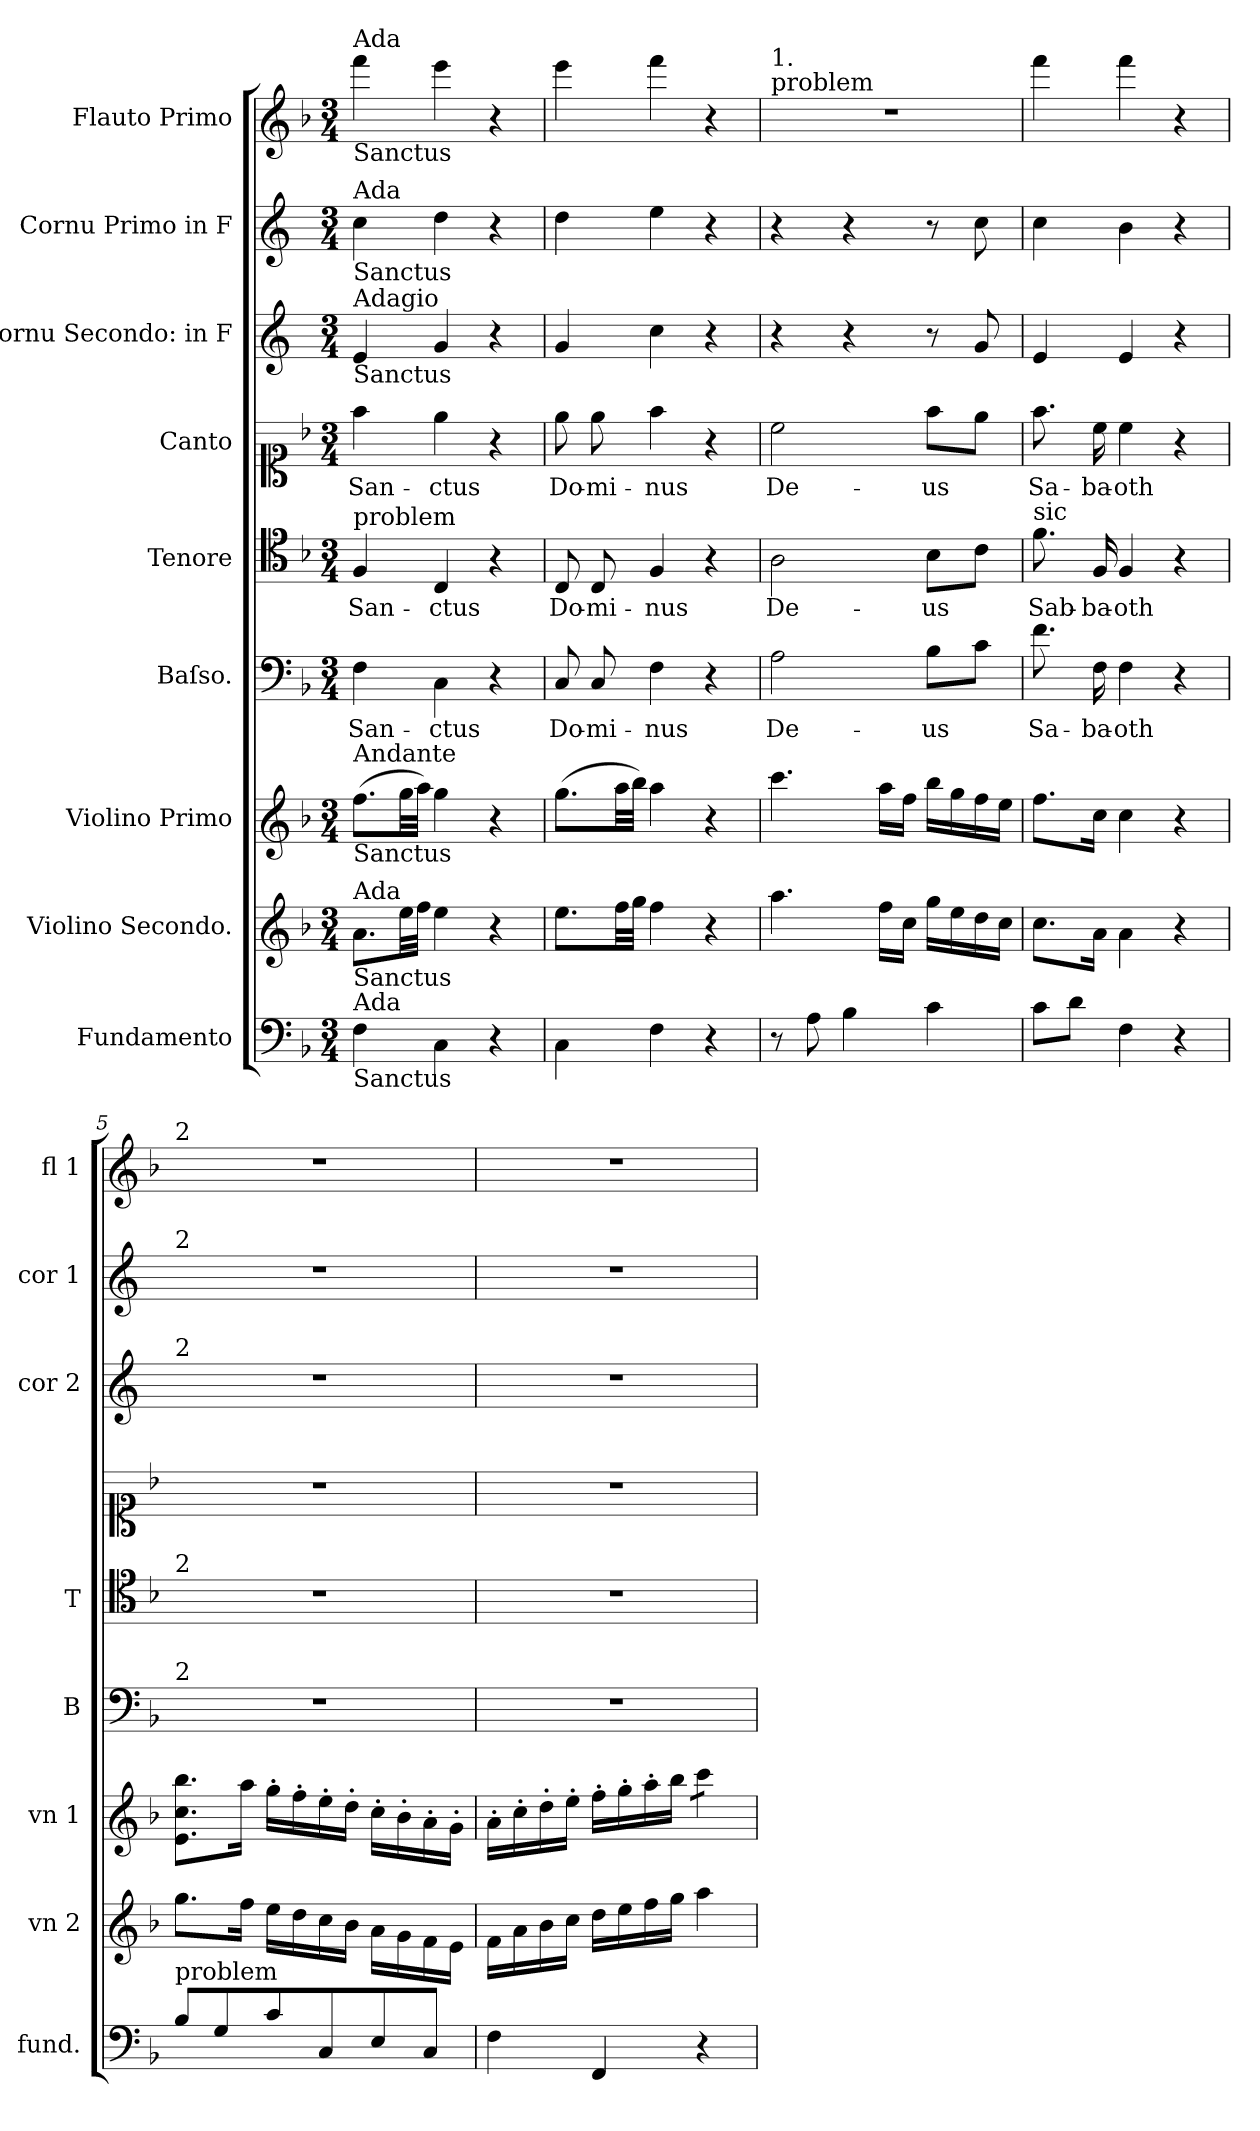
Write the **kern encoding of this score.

**kern	**kern	**kern	**kern	**text	**kern	**text	**kern	**text	**kern	**kern	**kern
*part9	*part8	*part7	*part6	*part6	*part5	*part5	*part4	*part4	*part3	*part2	*part1
*staff9	*staff8	*staff7	*staff6	*staff6	*staff5	*staff5	*staff4	*staff4	*staff3	*staff2	*staff1
*I"Fundamento	*I"Violino Secondo.	*I"Violino Primo	*I"Baſso.	*	*I"Tenore	*	*I"Canto	*	*I"Cornu Secondo: in F	*I"Cornu Primo in F	*I"Flauto Primo
*I'fund.	*I'vn 2	*I'vn 1	*I'B	*	*I'T	*	*	*	*I'cor 2	*I'cor 1	*I'fl 1
*clefF4	*clefG2	*clefG2	*clefF4	*	*clefC4	*	*clefC1	*	*clefG2	*clefG2	*clefG2
*	*	*	*	*	*	*	*	*	*ITrd4c7	*ITrd4c7	*
*k[b-]	*k[b-]	*k[b-]	*k[b-]	*	*k[b-]	*	*k[b-]	*	*k[b-]	*k[b-]	*k[b-]
*F:	*F:	*F:	*F:	*	*F:	*	*F:	*	*	*	*F:
*M3/4	*M3/4	*M3/4	*M3/4	*	*M3/4	*	*M3/4	*	*M3/4	*M3/4	*M3/4
=1	=1	=1	=1	=1	=1	=1	=1	=1	=1	=1	=1
!	!	!	!	!	!	!	!	!	!	!	!LO:TX:a:t=Ada
!	!	!	!	!	!	!	!	!	!	!	!LO:TX:b:t=Sanctus
!	!	!	!	!	!	!	!	!	!	!LO:TX:a:t=Ada	!
!	!	!	!	!	!	!	!	!	!	!LO:TX:b:t=Sanctus	!
!	!	!	!	!	!	!	!	!	!LO:TX:a:t=Adagio	!	!
!	!	!	!	!	!	!	!	!	!LO:TX:b:t=Sanctus	!	!
!	!	!	!	!	!LO:TX:a:t=problem	!	!	!	!	!	!
!	!	!LO:TX:b:t=Sanctus	!	!	!	!	!	!	!	!	!
!	!	!LO:TX:a:t=Andante	!	!	!	!	!	!	!	!	!
!	!LO:TX:a:t=Ada	!	!	!	!	!	!	!	!	!	!
!	!LO:TX:b:t=Sanctus	!	!	!	!	!	!	!	!	!	!
!LO:TX:b:t=Sanctus	!	!	!	!	!	!	!	!	!	!	!
!LO:TX:a:t=Ada	!	!	!	!	!	!	!	!	!	!	!
4F\	8.a\L	(8.ff\L	4F\	San-	4F/	San-	4ff\	San-	4A/	4f\	4fff\
.	32ee\LL	32gg\LL	.	.	.	.	.	.	.	.	.
.	32ff\JJJ	32aa\JJJ)	.	.	.	.	.	.	.	.	.
4C\	4ee\	4gg\	4C\	-ctus	4C/	-ctus	4ee\	-ctus	4c/	4g\	4eee\
4r	4r	4r	4r	.	4r	.	4r	.	4r	4r	4r
=2	=2	=2	=2	=2	=2	=2	=2	=2	=2	=2	=2
4C\	8.ee\L	(8.gg\L	8C/	Do-	8C/	Do-	8ee\	Do-	4c/	4g\	4eee\
.	.	.	8C/	-mi-	8C/	-mi-	8ee\	-mi-	.	.	.
.	32ff\LL	32aa\LL	.	.	.	.	.	.	.	.	.
.	32gg\JJJ	32bb-\JJJ)	.	.	.	.	.	.	.	.	.
4F\	4ff\	4aa\	4F\	-nus	4F/	-nus	4ff\	-nus	4f\	4a\	4fff\
4r	4r	4r	4r	.	4r	.	4r	.	4r	4r	4r
=3	=3	=3	=3	=3	=3	=3	=3	=3	=3	=3	=3
!	!	!	!	!	!	!	!	!	!	!	!LO:TX:a:t=problem
!	!	!	!	!	!	!	!	!	!	!	!LO:TX:a:t=1.
8r	4.aa\	4.ccc\	2A\	De-	2A\	De-	2cc\	De-	4r	4r	2.r
8A\	.	.	.	.	.	.	.	.	.	.	.
4B-\	.	.	.	.	.	.	.	.	4r	4r	.
.	16ff\LL	16aa\LL	.	.	.	.	.	.	.	.	.
.	16cc\JJ	16ff\JJ	.	.	.	.	.	.	.	.	.
4c\	16gg\LL	16bb-\LL	8B-\L	-us	8B-\L	-us	8ff\L	-us	8r	8r	.
.	16ee\	16gg\	.	.	.	.	.	.	.	.	.
.	16dd\	16ff\	8c\J	.	8c\J	.	8ee\J	.	8c/	8f\	.
.	16cc\JJ	16ee\JJ	.	.	.	.	.	.	.	.	.
=4	=4	=4	=4	=4	=4	=4	=4	=4	=4	=4	=4
!	!	!	!	!	!LO:TX:a:t=sic	!	!	!	!	!	!
8c\L	8.cc\L	8.ff\L	8.f\	Sa-	8.f\	Sab-	8.ff\	Sa-	4A/	4f\	4fff\
8d\J	.	.	.	.	.	.	.	.	.	.	.
.	16a\Jk	16cc\Jk	16F\	-ba-	16F/	-ba-	16cc\	-ba-	.	.	.
4F\	4a\	4cc\	4F\	-oth	4F/	-oth	4cc\	-oth	4A/	4e\	4fff\
4r	4r	4r	4r	.	4r	.	4r	.	4r	4r	4r
=5	=5	=5	=5	=5	=5	=5	=5	=5	=5	=5	=5
!	!	!	!	!	!	!	!	!	!	!	!LO:TX:a:t=2
!	!	!	!	!	!	!	!	!	!	!LO:TX:a:t=2	!
!	!	!	!	!	!	!	!	!	!LO:TX:a:t=2	!	!
!	!	!	!	!	!LO:TX:a:t=2	!	!	!	!	!	!
!	!	!	!LO:TX:a:t=2	!	!	!	!	!	!	!	!
!LO:TX:a:t=problem	!	!	!	!	!	!	!	!	!	!	!
8B-\L	8.gg\L	8.e\ 8.cc\ 8.bb-\L	2.r	.	2.r	.	2.r	.	2.r	2.r	2.r
8G\	.	.	.	.	.	.	.	.	.	.	.
.	16ff\Jk	16aa\Jk	.	.	.	.	.	.	.	.	.
8c\	16ee\LL	16gg'\LL	.	.	.	.	.	.	.	.	.
.	16dd\	16ff'\	.	.	.	.	.	.	.	.	.
8C/	16cc\	16ee'\	.	.	.	.	.	.	.	.	.
.	16b-\JJ	16dd'\JJ	.	.	.	.	.	.	.	.	.
8E/	16a\LL	16cc'\LL	.	.	.	.	.	.	.	.	.
.	16g\	16b-'\	.	.	.	.	.	.	.	.	.
8C/J	16f\	16a'\	.	.	.	.	.	.	.	.	.
.	16e\JJ	16g'\JJ	.	.	.	.	.	.	.	.	.
=6	=6	=6	=6	=6	=6	=6	=6	=6	=6	=6	=6
4F\	16f\LL	16a'\LL	2.r	.	2.r	.	2.r	.	2.r	2.r	2.r
.	16a\	16cc'\	.	.	.	.	.	.	.	.	.
.	16b-\	16dd'\	.	.	.	.	.	.	.	.	.
.	16cc\JJ	16ee'\JJ	.	.	.	.	.	.	.	.	.
4FF/	16dd\LL	16ff'\LL	.	.	.	.	.	.	.	.	.
.	16ee\	16gg'\	.	.	.	.	.	.	.	.	.
.	16ff\	16aa'\	.	.	.	.	.	.	.	.	.
.	16gg\JJ	16bb-\JJ	.	.	.	.	.	.	.	.	.
*	*	*tremolo	*	*	*	*	*	*	*	*	*
4r	4aa\	8ccc\L	.	.	.	.	.	.	.	.	.
.	.	8ccc\J	.	.	.	.	.	.	.	.	.
*	*	*Xtremolo	*	*	*	*	*	*	*	*	*
=	=	=	=	=	=	=	=	=	=	=	=
*-	*-	*-	*-	*-	*-	*-	*-	*-	*-	*-	*-
